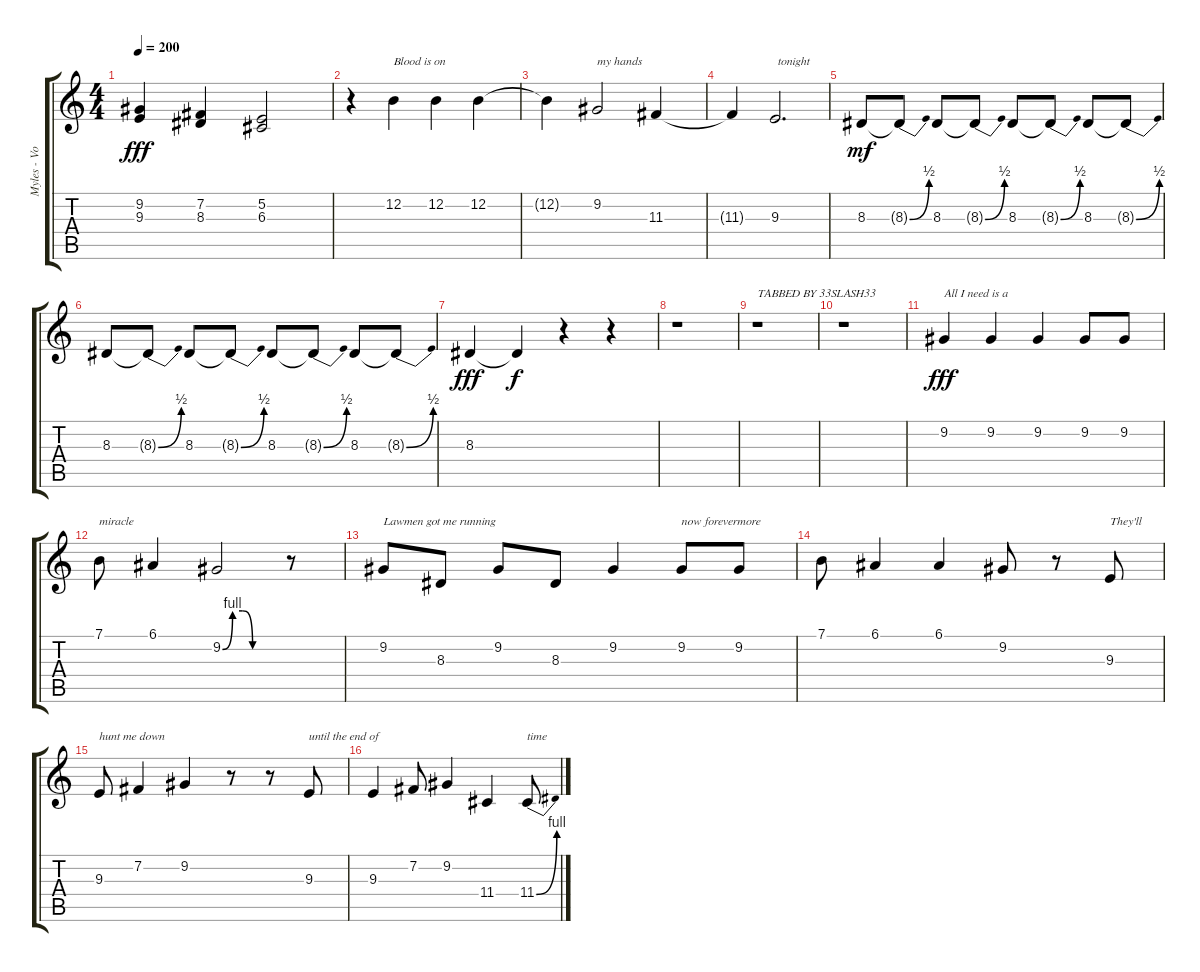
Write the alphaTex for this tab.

\track ("Myles - Voice" "Myles - Vo") {instrument synthbrass1}
\staff {score tabs}
\tuning (E4 B3 G3 D3 A2 E2) {hide}
\ts (4 4)
\tempo 200
\clef g2
\ks c
(9.2{t} 9.3{t}).4{dy fff} (7.2 8.3).4 (5.2 6.3).2 |
r.4 12.2.4{txt "Blood is on"} 12.2.4 12.2.4 |
12.2{t}.4 9.2.2{txt "my hands"} 11.3.4 |
11.3{t}.4 9.3.2{d txt " tonight"} |
8.3.8{dy mf} 8.3{be (bend 0 0 60 2) t}.8 8.3.8 8.3{be (bend 0 0 60 2) t}.8 8.3.8 8.3{be (bend 0 0 60 2) t}.8 8.3.8 8.3{be (bend 0 0 60 2) t}.8 |
8.3.8 8.3{be (bend 0 0 60 2) t}.8 8.3.8 8.3{be (bend 0 0 60 2) t}.8 8.3.8 8.3{be (bend 0 0 60 2) t}.8 8.3.8 8.3{be (bend 0 0 60 2) t}.8 |
8.3.4{dy fff} 8.3{t}.4{dy f} r.4 r.4 |
r.1 |
r.1{txt "TABBED BY 33SLASH33"} |
r.1 |
9.2.4{txt "All I need is a " dy fff} 9.2.4 9.2.4 9.2.8 9.2.8 |
7.1.8{txt "miracle"} 6.1.4 9.2{be (custom 0 0 10 4 20 4 30 0 60 0)}.2 r.8 |
9.2.8{txt "Lawmen got me running "} 8.3.8 9.2.8 8.3.8 9.2.4 9.2.8{txt "now forevermore"} 9.2.8 |
7.1.8 6.1.4 6.1.4 9.2.8 r.8 9.3.8{txt "They'll "} |
9.3.8{txt "hunt me down"} 7.2.4 9.2.4 r.8 r.8 9.3.8{txt "until the end of "} |
9.3.4 7.2.8 9.2.4 11.4.4 11.4{be (bend 0 0 60 4)}.8{txt "time"}
